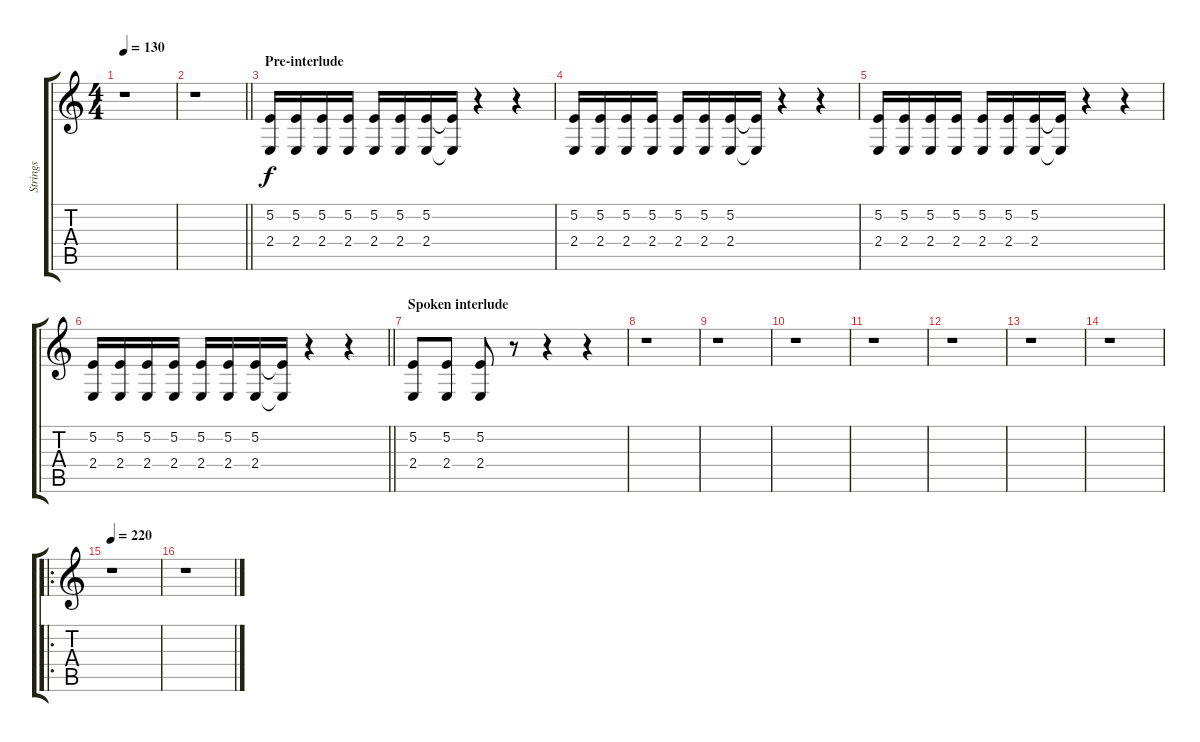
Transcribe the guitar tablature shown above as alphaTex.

\track ("Strings" "Strings") {instrument stringensemble1}
\staff {score tabs}
\tuning (E4 B3 G3 D3 A2 E2) {hide}
\ts (4 4)
\tempo 130
\clef g2
\ks c
r.1{dy f} |
\barLineRight lightlight
r.1 |
\section ("" "Pre-interlude")
(5.2 2.4).16 (5.2 2.4).16 (5.2 2.4).16 (5.2 2.4).16 (5.2 2.4).16 (5.2 2.4).16 (5.2 2.4).16 (5.2{t} 2.4{t}).16 r.4 r.4 |
(5.2 2.4).16 (5.2 2.4).16 (5.2 2.4).16 (5.2 2.4).16 (5.2 2.4).16 (5.2 2.4).16 (5.2 2.4).16 (5.2{t} 2.4{t}).16 r.4 r.4 |
(5.2 2.4).16 (5.2 2.4).16 (5.2 2.4).16 (5.2 2.4).16 (5.2 2.4).16 (5.2 2.4).16 (5.2 2.4).16 (5.2{t} 2.4{t}).16 r.4 r.4 |
\barLineRight lightlight
(5.2 2.4).16 (5.2 2.4).16 (5.2 2.4).16 (5.2 2.4).16 (5.2 2.4).16 (5.2 2.4).16 (5.2 2.4).16 (5.2{t} 2.4{t}).16 r.4 r.4 |
\section ("" "Spoken interlude")
(5.2 2.4).8 (5.2 2.4).8 (5.2 2.4).8 r.8 r.4 r.4 |
r.1 |
r.1 |
r.1 |
r.1 |
r.1 |
r.1 |
r.1 |
\ro
\tempo 220
r.1 |
r.1
